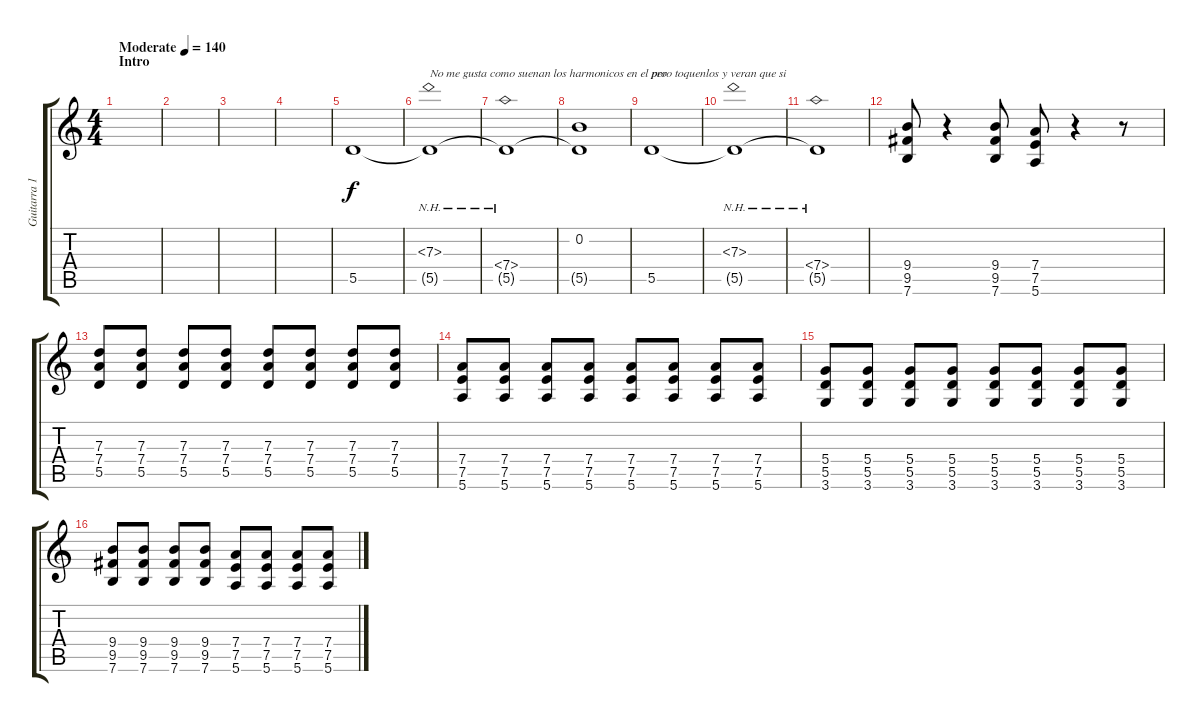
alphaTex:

\track ("Guitarra 1" "Guitarra 1") {instrument overdrivenguitar}
\staff {score tabs}
\tuning (E4 B3 G3 D3 A2 E2) {hide}
\ts (4 4)
\section ("" "Intro")
\tempo (140 "Moderate")
\clef g2
\ks c
|
|
|
|
5.5.1 |
(7.3{nh} 5.5{t}).1{txt "No me gusta como suenan los harmonicos en el pro"} |
(7.4{nh} 5.5{t}).1 |
(0.2 5.5{t}).1 |
5.5.1{txt "pero toquenlos y veran que si"} |
(7.3{nh} 5.5{t}).1 |
(7.4{nh} 5.5{t}).1 |
(9.4 9.5 7.6).8 r.4 (9.4 9.5 7.6).8 (7.4 7.5 5.6).8 r.4 r.8 |
(7.3 7.4 5.5).8 (7.3 7.4 5.5).8 (7.3 7.4 5.5).8 (7.3 7.4 5.5).8 (7.3 7.4 5.5).8 (7.3 7.4 5.5).8 (7.3 7.4 5.5).8 (7.3 7.4 5.5).8 |
(7.4 7.5 5.6).8 (7.4 7.5 5.6).8 (7.4 7.5 5.6).8 (7.4 7.5 5.6).8 (7.4 7.5 5.6).8 (7.4 7.5 5.6).8 (7.4 7.5 5.6).8 (7.4 7.5 5.6).8 |
(5.4 5.5 3.6).8 (5.4 5.5 3.6).8 (5.4 5.5 3.6).8 (5.4 5.5 3.6).8 (5.4 5.5 3.6).8 (5.4 5.5 3.6).8 (5.4 5.5 3.6).8 (5.4 5.5 3.6).8 |
(9.4 9.5 7.6).8 (9.4 9.5 7.6).8 (9.4 9.5 7.6).8 (9.4 9.5 7.6).8 (7.4 7.5 5.6).8 (7.4 7.5 5.6).8 (7.4 7.5 5.6).8 (7.4 7.5 5.6).8
